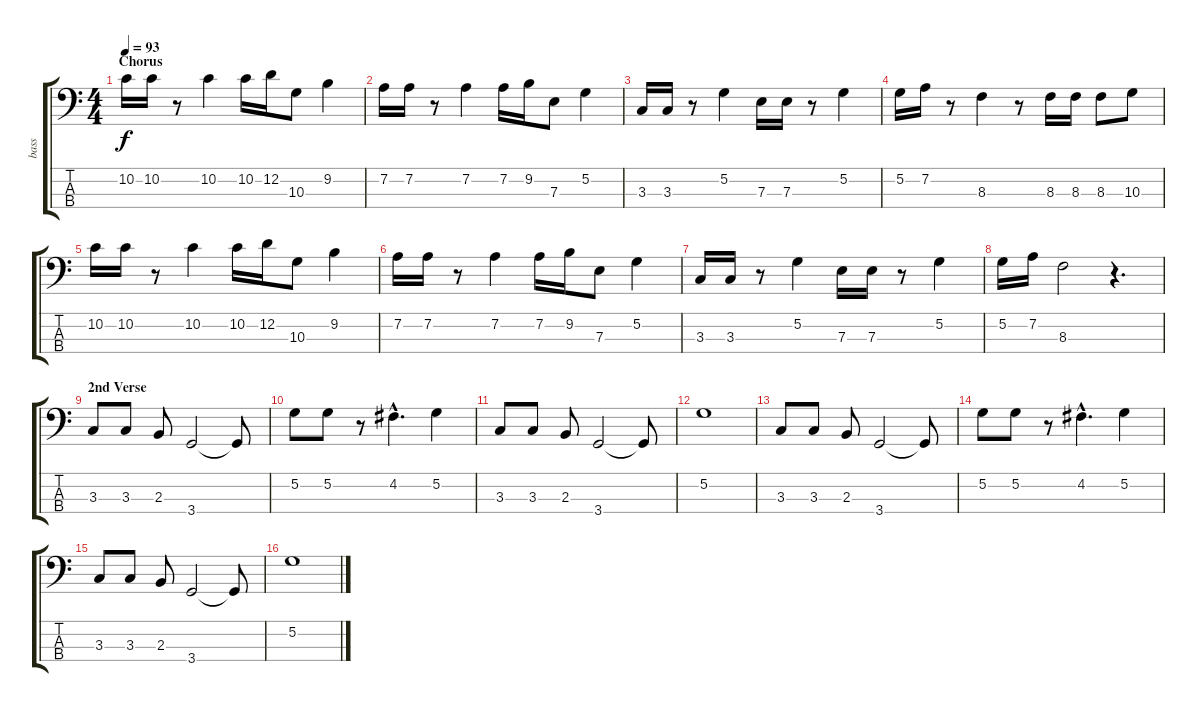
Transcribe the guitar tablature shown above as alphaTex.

\track ("bass" "bass") {instrument electricbassfinger}
\staff {score tabs}
\tuning (G2 D2 A1 E1) {hide}
\ts (4 4)
\section ("" "Chorus")
\tempo 93
\clef f4
\ks c
10.2.16{dy f} 10.2.16 r.8 10.2.4 10.2.16 12.2.16 10.3.8 9.2.4 |
7.2.16 7.2.16 r.8 7.2.4 7.2.16 9.2.16 7.3.8 5.2.4 |
3.3.16 3.3.16 r.8 5.2.4 7.3.16 7.3.16 r.8 5.2.4 |
5.2.16 7.2.16 r.8 8.3.4 r.8 8.3.16 8.3.16 8.3.8 10.3.8 |
10.2.16 10.2.16 r.8 10.2.4 10.2.16 12.2.16 10.3.8 9.2.4 |
7.2.16 7.2.16 r.8 7.2.4 7.2.16 9.2.16 7.3.8 5.2.4 |
3.3.16 3.3.16 r.8 5.2.4 7.3.16 7.3.16 r.8 5.2.4 |
5.2.16 7.2.16 8.3.2 r.4{d} |
\section ("" "2nd Verse")
3.3.8 3.3.8 2.3.8 3.4.2 3.4{t}.8 |
5.2.8 5.2.8 r.8 4.2{hac}.4{d} 5.2.4 |
3.3.8 3.3.8 2.3.8 3.4.2 3.4{t}.8 |
5.2.1 |
3.3.8 3.3.8 2.3.8 3.4.2 3.4{t}.8 |
5.2.8 5.2.8 r.8 4.2{hac}.4{d} 5.2.4 |
3.3.8 3.3.8 2.3.8 3.4.2 3.4{t}.8 |
5.2.1
